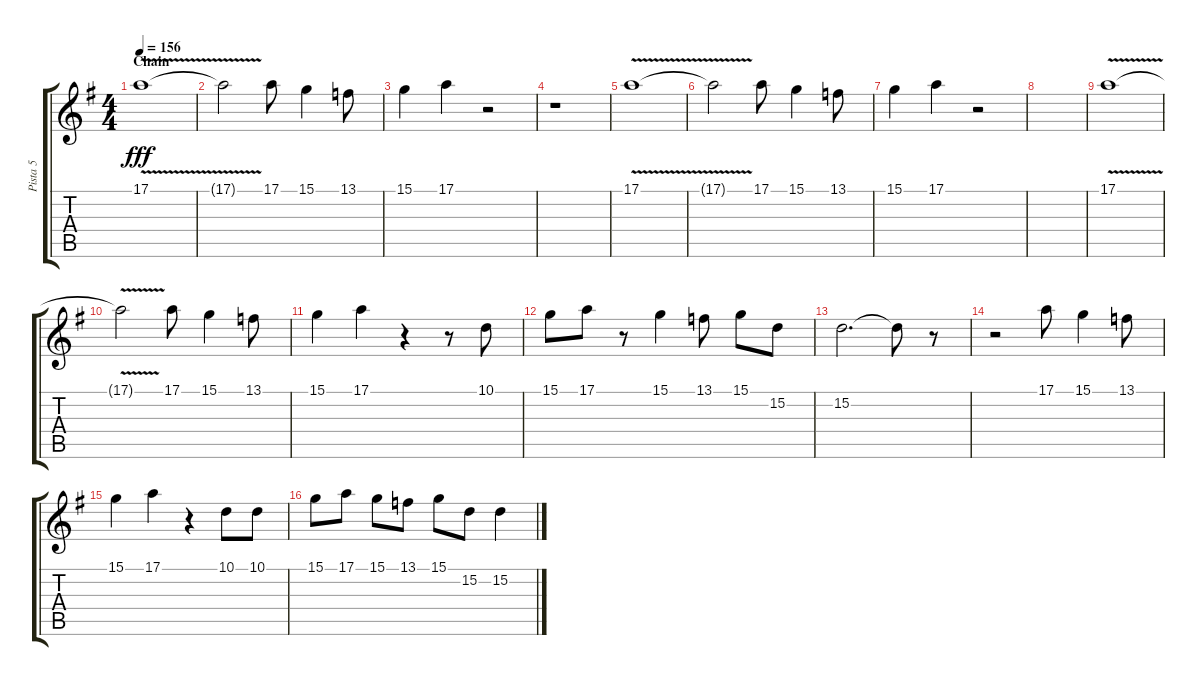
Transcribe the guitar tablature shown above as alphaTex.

\track ("Pista 5" "Pista 5") {instrument tangoaccordion}
\staff {score tabs}
\tuning (E4 B3 G3 D3 A2 E2) {hide}
\ts (4 4)
\section ("" "Chain")
\tempo 156
\clef g2
\ks eminor
17.1{v}.1{dy fff volume 16} |
17.1{t}.2 17.1.8 15.1.4 13.1.8 |
15.1.4 17.1.4 r.2 |
r.1 |
17.1{v}.1 |
17.1{t}.2 17.1.8 15.1.4 13.1.8 |
15.1.4 17.1.4 r.2 |
|
17.1{v}.1 |
17.1{t}.2 17.1.8 15.1.4 13.1.8 |
15.1.4 17.1.4 r.4 r.8 10.1.8 |
15.1.8 17.1.8 r.8 15.1.4 13.1.8 15.1.8 15.2.8 |
15.2.2{d} 15.2{t}.8 r.8 |
r.2 17.1.8 15.1.4 13.1.8 |
15.1.4 17.1.4 r.4 10.1.8 10.1.8 |
15.1.8 17.1.8 15.1.8 13.1.8 15.1.8 15.2.8 15.2.4
